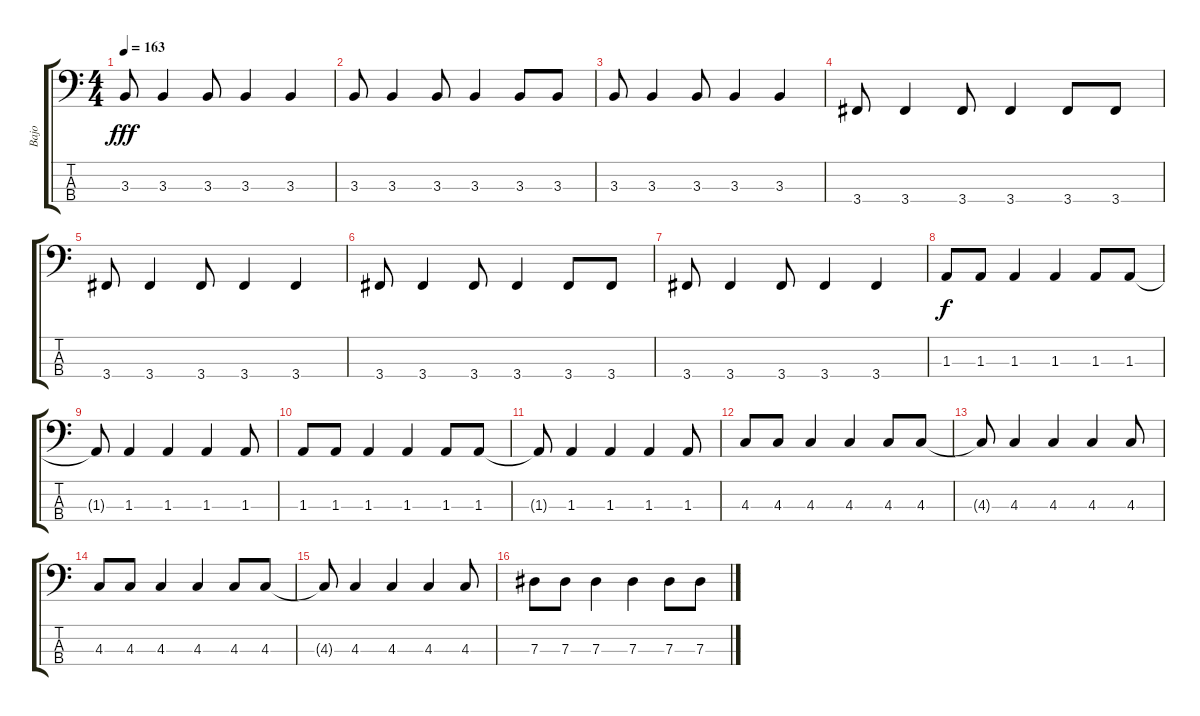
\track ("Bajo" "Bajo") {instrument electricbassfinger}
\staff {score tabs}
\tuning (Gb2 Db2 Ab1 Eb1) {hide}
\ts (4 4)
\tempo 163
\clef f4
\ks c
3.3.8{dy fff} 3.3.4 3.3.8 3.3.4 3.3.4 |
3.3.8 3.3.4 3.3.8 3.3.4 3.3.8 3.3.8 |
3.3.8 3.3.4 3.3.8 3.3.4 3.3.4 |
3.4.8 3.4.4 3.4.8 3.4.4 3.4.8 3.4.8 |
3.4.8 3.4.4 3.4.8 3.4.4 3.4.4 |
3.4.8 3.4.4 3.4.8 3.4.4 3.4.8 3.4.8 |
3.4.8 3.4.4 3.4.8 3.4.4 3.4.4 |
1.3.8{dy f} 1.3.8 1.3.4 1.3.4 1.3.8 1.3.8 |
1.3{t}.8 1.3.4 1.3.4 1.3.4 1.3.8 |
1.3.8 1.3.8 1.3.4 1.3.4 1.3.8 1.3.8 |
1.3{t}.8 1.3.4 1.3.4 1.3.4 1.3.8 |
4.3.8 4.3.8 4.3.4 4.3.4 4.3.8 4.3.8 |
4.3{t}.8 4.3.4 4.3.4 4.3.4 4.3.8 |
4.3.8 4.3.8 4.3.4 4.3.4 4.3.8 4.3.8 |
4.3{t}.8 4.3.4 4.3.4 4.3.4 4.3.8 |
7.3.8 7.3.8 7.3.4 7.3.4 7.3.8 7.3.8
